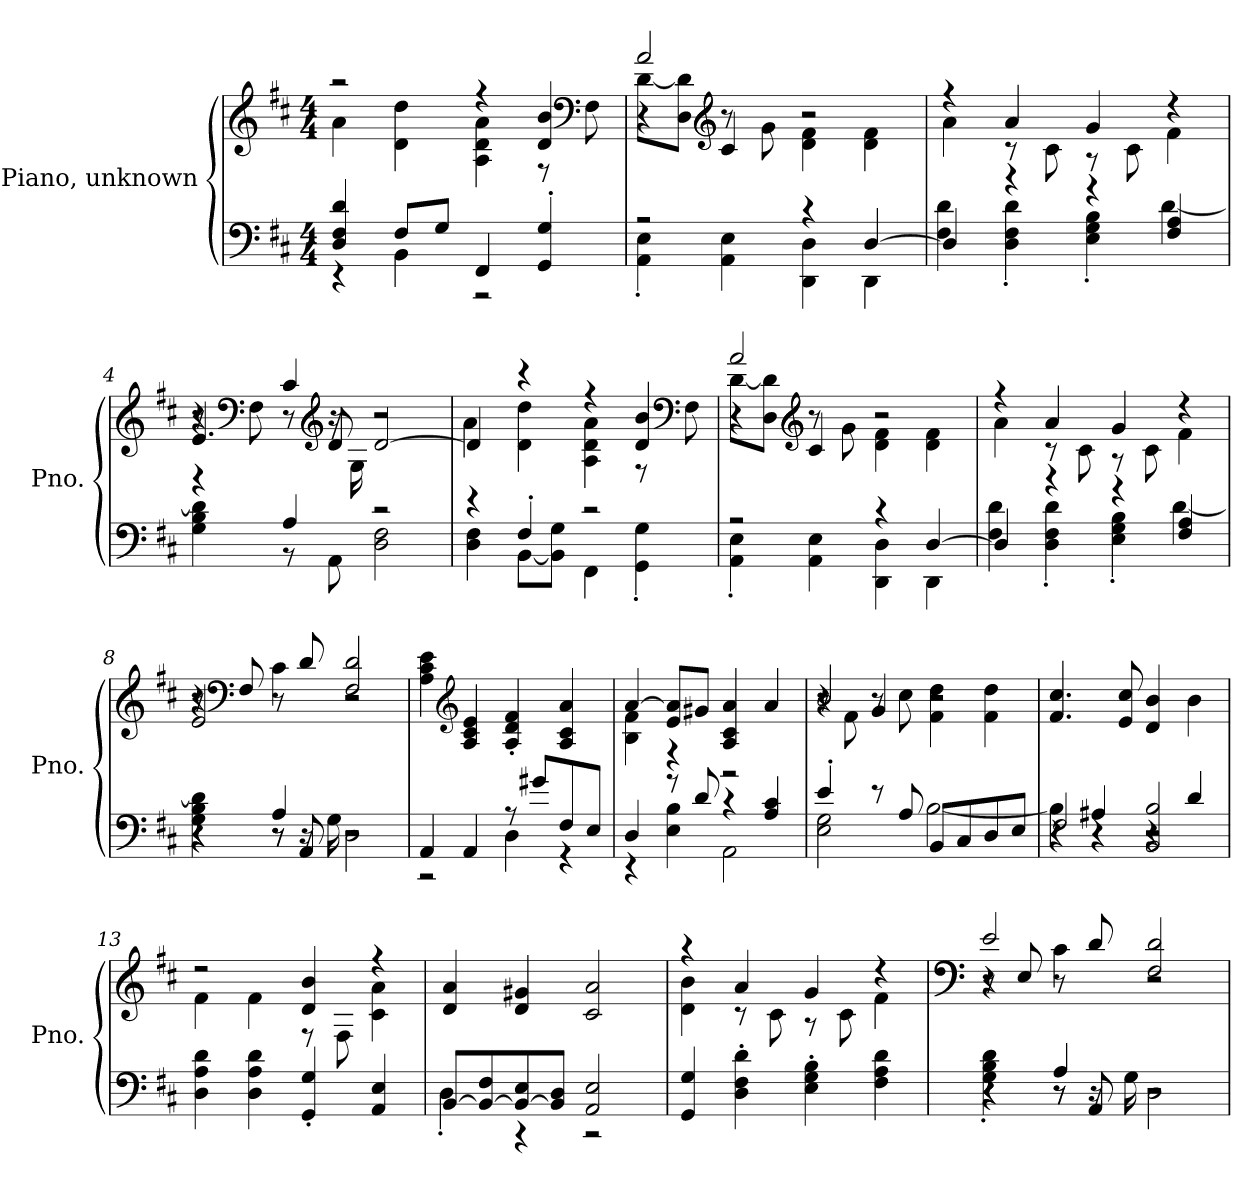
**kern	**kern
*part1	*part1
*staff2	*staff1
*I"Piano, unknown	*
*I'Pno.	*
*clefF4	*clefG2
*k[f#c#]	*k[f#c#]
*M4/4	*M4/4
*MM120	*MM120
=1	=1
*^	*^
4D/ 4F#/ 4d/	4r	2r	4a\
8F#/L	4BB\	.	4d\ 4dd\
8G/J	.	.	.
4FF#/	2r	4r	4A\ 4d\ 4a\
4GG/' 4G/'	.	4d/ 4b/	8r
*	*	*clefF4	*
.	.	.	8F#\
=2	=2	=2	=2
*	*	*	*^
2r	4AA\' 4E\'	2a/	[8d\L	4r
.	.	.	8D\ 8d\]J	.
*	*	*clefG2	*	*
.	4AA\ 4E\	.	8r	4c#/
.	.	.	8g\	.
4r	4DD\ 4D\	2r	4d\ 4f#\	2r
[4D/	4DD\	.	4d\ 4f#\	.
*	*	*	*v	*v
=3	=3	=3	=3
4D/]	4F#\ 4d\	4r	4a\
4r	4D\' 4F#\' 4d\'	4a/	8r
.	.	.	8c#\
4r	4E\' 4G\' 4B\'	4g/	8r
.	.	.	8c#\
4F#/ 4A/	[4d\	4r	4f#\
=4	=4	=4	=4
*	*	*	*^
4r	4G\ 4B\ 4d\]	4.e/	8r	4r
*	*	*clefF4	*	*
.	.	.	8F#\	.
4A/	8r	.	8r	4c#/
*	*	*clefG2	*	*
.	8AA\	8d/	16r	.
.	.	.	16G\	.
2r	2D\ 2F#\	[2d/	2r	2r
*	*	*	*v	*v
!!LO:LB:g=z
=5	=5	=5	=5
4r	4D\ 4F#\	4d/]	4a\
4F#'/	[8BB\L	4r	4d\ 4dd\
.	8BB\] 8G\J	.	.
2r	4FF#\	4r	4A\ 4d\ 4a\
.	4GG\' 4G\'	4d/ 4b/	8r
*	*	*clefF4	*
.	.	.	8F#\
=6	=6	=6	=6
*	*	*	*^
2r	4AA\' 4E\'	2a/	[8d\L	4r
.	.	.	8D\ 8d\]J	.
*	*	*clefG2	*	*
.	4AA\ 4E\	.	8r	4c#/
.	.	.	8g\	.
4r	4DD\ 4D\	2r	4d\ 4f#\	2r
[4D/	4DD\	.	4d\ 4f#\	.
*	*	*	*v	*v
=7	=7	=7	=7
4D/]	4F#\ 4d\	4r	4a\
4r	4D\' 4F#\' 4d\'	4a/	8r
.	.	.	8c#\
4r	4E\' 4G\' 4B\'	4g/	8r
.	.	.	8c#\
4F#/ 4A/	[4d\	4r	4f#\
=8	=8	=8	=8
*	*^	*	*^
4r	4G\ 4B\ 4d\]	4r	2e/	4r	8r
*	*	*	*clefF4	*	*
.	.	.	.	.	8F#/
4A/	8r	8r	.	4c#\	8r
.	16r	8AA/	.	.	8d/
.	16G\	.	.	.	.
2r	2D\	2r	2r	2r	2F#/ 2d/
*	*v	*v	*	*	*
*	*	*v	*v	*v
!!LO:LB:g=z
=9	=9	=9
4AA/	2r	4A\ 4c#\ 4e\
*	*	*clefG2
4AA/	.	4A/ 4c#/ 4e/
8r	4D\	4A/' 4d/' 4f#/'
8g#X/L	.	.
8F#/	4r	4A/ 4c#/ 4a/
8E/J	.	.
=10	=10	=10
*	*	*^
4D/	4r	[4a/	4B\ 4f#\
8r	4E\ 4B\	8e/ 8a/]L	4r
8d/	.	8g#X/J	.
4r	2AA\	4A/ 4c#/ 4a/	2r
4A/ 4c#/	.	4a/	.
=11	=11	=11	=11
*	*	*	*^
4e'/	2E\ 2G\	2b/	8r	4r
.	.	.	8f#\	.
8r	.	.	8r	4g/
8A/	.	.	8cc#\	.
8BB/L	[2B\	2r	4f#\ 4dd\	2r
8C#/	.	.	.	.
8D/	.	.	4f#\ 4dd\	.
8E/J	.	.	.	.
*	*	*v	*v	*v
=12	=12	=12
*	*^	*
4r	4B\]	2F#/	4.f#/ 4.cc#/
4A#X/	4r	.	.
.	.	.	8e/ 8cc#/
4r	2r	2BB/ 2B/	4d/ 4b/
4d/	.	.	4b\
*v	*v	*v	*
=13	=13
*	*^
4D\ 4A\ 4d\	2r	4f#\
4D\ 4A\ 4d\	.	4f#\
4GG/' 4G/'	4d/ 4b/	8r
.	.	8F#\
4AA/ 4E/	4r	4c#\ 4a\
*	*v	*v
!!LO:LB:g=z
=14	=14
*^	*
[8BB/L	4D'\	4d/ 4a/
8BB/_ 8F#/	.	.
8BB/_ 8E/	4r	4d/ 4g#X/
8BB/] 8D/J	.	.
2AA/ 2E/	2r	2c#/ 2a/
*v	*v	*
=15	=15
*	*^
4GG/ 4G/	4r	4d\ 4b\
4D\' 4F#\' 4d\'	4a/	8r
.	.	8c#\
4E\' 4G\' 4B\'	4g/	8r
.	.	8c#\
4F#\ 4A\ 4d\	4r	4f#\
*	*v	*v
=16	=16
*	*clefF4
*^	*^
*	*^	*	*^
4r	4G\' 4B\' 4d\'	4r	2e/	4r	8r
.	.	.	.	.	8E/
4A/	8r	8r	.	4c#\	8r
.	16r	8AA/	.	.	8d/
.	16G\	.	.	.	.
2r	2D\	2r	2r	2r	2F#/ 2d/
*v	*v	*v	*	*	*
*	*v	*v	*v
=	=
*-	*-
